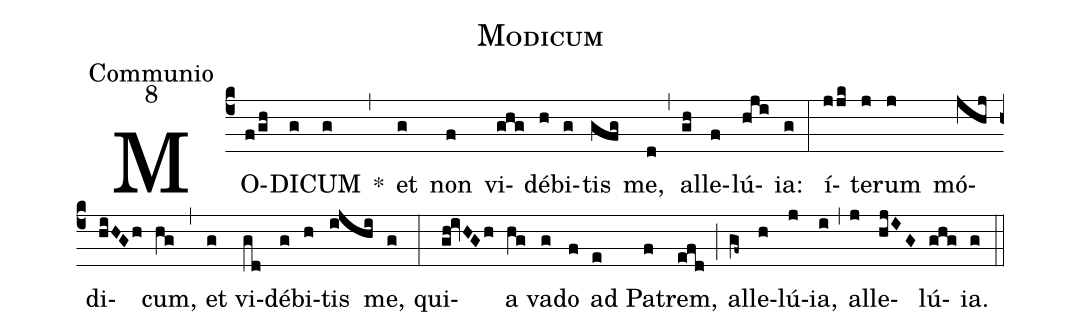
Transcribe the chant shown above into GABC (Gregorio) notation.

name:Modicum;
office-part:Communio;
mode:8;
%%
(c4) MO(f/gh)DI(g)CUM(g) *(,) et(g) non(f) vi(ghg)dé(h)bi(g)tis(gfg) me,(d) (,) al(gh)le(f)lú(hji)ia:(g) (:) í(jjk)te(j)rum(j) mó(jhj)di(hiHGh)cum,(hg) (,) et(g) vi(gd)dé(g)bi(h)tis(ijhi) me,(g) (:) qui(gh!ivHGh)a(hg) va(g)do(f) ad(e) Pa(f)trem,(efd) (;) al(gf~)le(h)lú(j)ia,(i) (,) al(j)le(hjIG)lú(ghg)ia.(g) (::)
